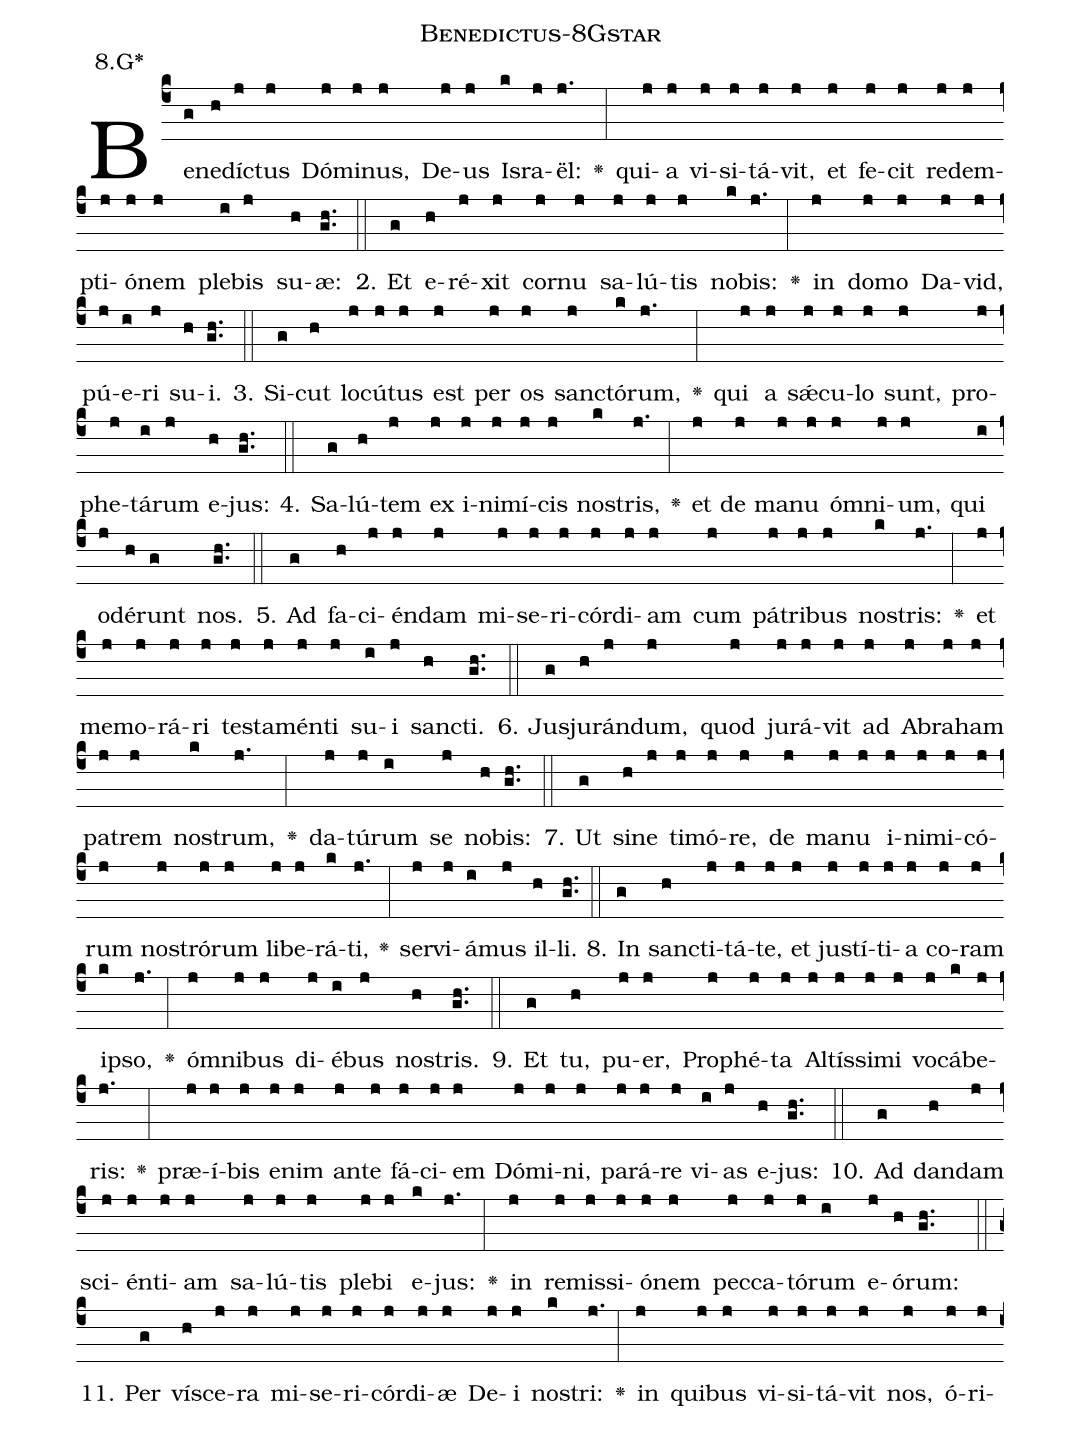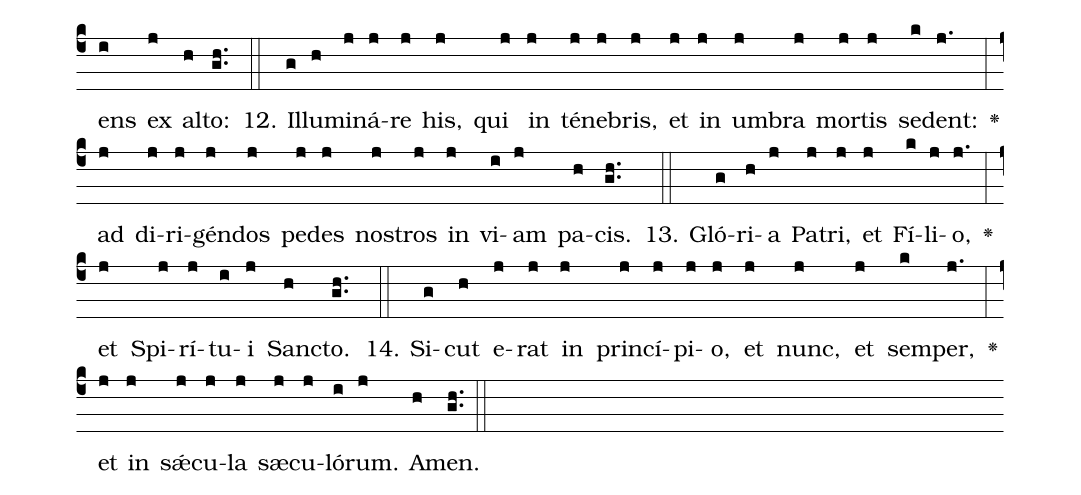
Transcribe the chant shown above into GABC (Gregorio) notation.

name: Benedictus-8Gstar;
annotation: 8.G*;
%%
(c4)Be(g)ne(h)dí(j)ctus(j) Dó(j)mi(j)nus,(j) De(j)us(j) Is(k)ra(j)ël:(j.) <v>\greheightstar</v>(:) qui(j)a(j) vi(j)si(j)tá(j)vit,(j) et(j) fe(j)cit(j) re(j)dem(j)pti(j)ó(j)nem(j) ple(i)bis(j) su(h)æ:(gh..) (::)
2. Et(g) e(h)ré(j)xit(j) cor(j)nu(j) sa(j)lú(j)tis(j) no(k)bis:(j.) <v>\greheightstar</v>(:) in(j) do(j)mo(j) Da(j)vid,(j) pú(j)e(i)ri(j) su(h)i.(gh..) (::)
3. Si(g)cut(h) lo(j)cú(j)tus(j) est(j) per(j) os(j) san(j)ctó(k)rum,(j.) <v>\greheightstar</v>(:) qui(j) a(j) sǽ(j)cu(j)lo(j) sunt,(j) pro(j)phe(j)tá(i)rum(j) e(h)jus:(gh..) (::)
4. Sa(g)lú(h)tem(j) ex(j) i(j)ni(j)mí(j)cis(j) no(k)stris,(j.) <v>\greheightstar</v>(:) et(j) de(j) ma(j)nu(j) óm(j)ni(j)um,(j) qui(i) o(j)dé(h)runt(g) nos.(gh..) (::)
5. Ad(g) fa(h)ci(j)én(j)dam(j) mi(j)se(j)ri(j)cór(j)di(j)am(j) cum(j) pá(j)tri(j)bus(j) no(k)stris:(j.) <v>\greheightstar</v>(:) et(j) me(j)mo(j)rá(j)ri(j) te(j)sta(j)mén(j)ti(j) su(i)i(j) san(h)cti.(gh..) (::)
6. Jus(g)ju(h)rán(j)dum,(j) quod(j) ju(j)rá(j)vit(j) ad(j) A(j)bra(j)ham(j) pa(j)trem(j) no(k)strum,(j.) <v>\greheightstar</v>(:) da(j)tú(j)rum(i) se(j) no(h)bis:(gh..) (::)
7. Ut(g) si(h)ne(j) ti(j)mó(j)re,(j) de(j) ma(j)nu(j) i(j)ni(j)mi(j)có(j)rum(j) no(j)stró(j)rum(j) li(j)be(j)rá(k)ti,(j.) <v>\greheightstar</v>(:) ser(j)vi(j)á(i)mus(j) il(h)li.(gh..) (::)
8. In(g) san(h)cti(j)tá(j)te,(j) et(j) ju(j)stí(j)ti(j)a(j) co(j)ram(j) i(k)pso,(j.) <v>\greheightstar</v>(:) óm(j)ni(j)bus(j) di(j)é(i)bus(j) no(h)stris.(gh..) (::)
9. Et(g) tu,(h) pu(j)er,(j) Pro(j)phé(j)ta(j) Al(j)tís(j)si(j)mi(j) vo(j)cá(k)be(j)ris:(j.) <v>\greheightstar</v>(:) præ(j)í(j)bis(j) e(j)nim(j) an(j)te(j) fá(j)ci(j)em(j) Dó(j)mi(j)ni,(j) pa(j)rá(j)re(j) vi(i)as(j) e(h)jus:(gh..) (::)
10. Ad(g) dan(h)dam(j) sci(j)én(j)ti(j)am(j) sa(j)lú(j)tis(j) ple(j)bi(j) e(k)jus:(j.) <v>\greheightstar</v>(:) in(j) re(j)mis(j)si(j)ó(j)nem(j) pec(j)ca(j)tó(j)rum(i) e(j)ó(h)rum:(gh..) (::)
11. Per(g) ví(h)sce(j)ra(j) mi(j)se(j)ri(j)cór(j)di(j)æ(j) De(j)i(j) no(k)stri:(j.) <v>\greheightstar</v>(:) in(j) qui(j)bus(j) vi(j)si(j)tá(j)vit(j) nos,(j) ó(j)ri(j)ens(i) ex(j) al(h)to:(gh..) (::)
12. Il(g)lu(h)mi(j)ná(j)re(j) his,(j) qui(j) in(j) té(j)ne(j)bris,(j) et(j) in(j) um(j)bra(j) mor(j)tis(j) se(k)dent:(j.) <v>\greheightstar</v>(:) ad(j) di(j)ri(j)gén(j)dos(j) pe(j)des(j) no(j)stros(j) in(j) vi(i)am(j) pa(h)cis.(gh..) (::)
13. Gló(g)ri(h)a(j) Pa(j)tri,(j) et(j) Fí(k)li(j)o,(j.) <v>\greheightstar</v>(:) et(j) Spi(j)rí(j)tu(i)i(j) San(h)cto.(gh..) (::)
14. Si(g)cut(h) e(j)rat(j) in(j) prin(j)cí(j)pi(j)o,(j) et(j) nunc,(j) et(j) sem(k)per,(j.) <v>\greheightstar</v>(:) et(j) in(j) sǽ(j)cu(j)la(j) sæ(j)cu(j)ló(i)rum.(j) A(h)men.(gh..) (::)
